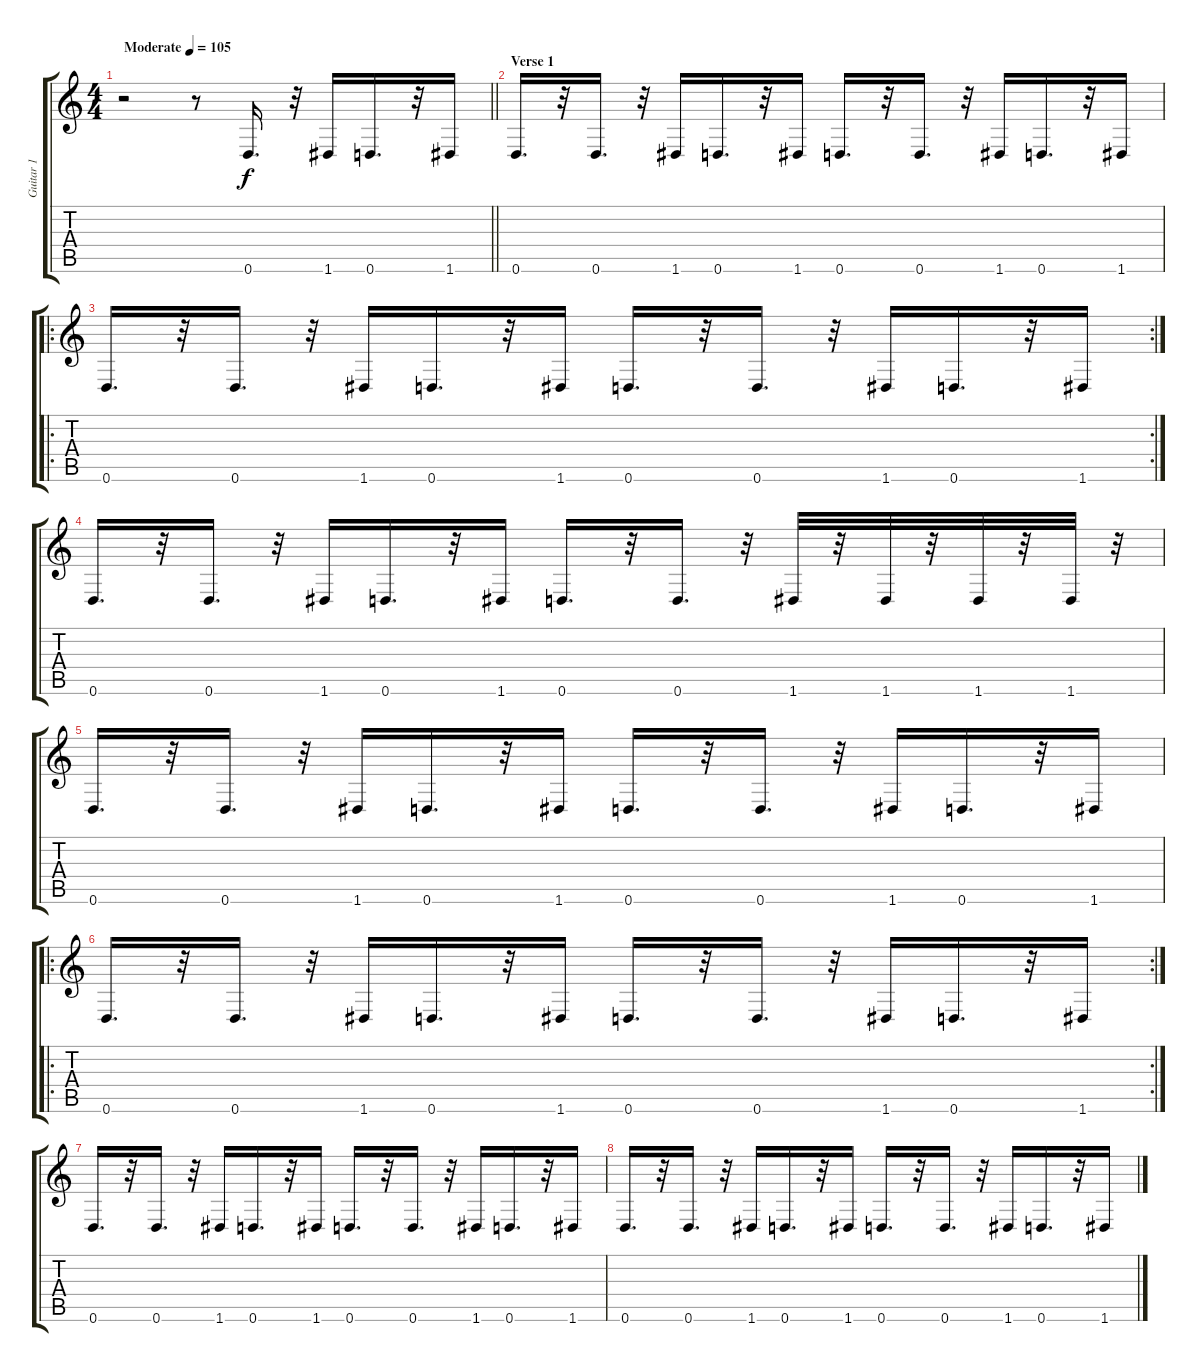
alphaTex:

\track ("Guitar 1" "Guitar 1") {instrument distortionguitar}
\staff {score tabs}
\tuning (E4 B3 G3 D3 A2 D2) {hide}
\ts (4 4)
\tempo (105 "Moderate")
\clef g2
\barLineRight lightlight
\ks c
r.2{dy f instrument distortionguitar} r.8 0.6.16{d} r.32 1.6.16 0.6.16{d} r.32 1.6.16 |
\section ("" "Verse 1")
0.6.16{d} r.32 0.6.16{d} r.32 1.6.16 0.6.16{d} r.32 1.6.16 0.6.16{d} r.32 0.6.16{d} r.32 1.6.16 0.6.16{d} r.32 1.6.16 |
\ro
\rc 2
0.6.16{d} r.32 0.6.16{d} r.32 1.6.16 0.6.16{d} r.32 1.6.16 0.6.16{d} r.32 0.6.16{d} r.32 1.6.16 0.6.16{d} r.32 1.6.16 |
0.6.16{d} r.32 0.6.16{d} r.32 1.6.16 0.6.16{d} r.32 1.6.16 0.6.16{d} r.32 0.6.16{d} r.32 1.6.32 r.32 1.6.32 r.32 1.6.32 r.32 1.6.32 r.32 |
0.6.16{d} r.32 0.6.16{d} r.32 1.6.16 0.6.16{d} r.32 1.6.16 0.6.16{d} r.32 0.6.16{d} r.32 1.6.16 0.6.16{d} r.32 1.6.16 |
\ro
\rc 2
0.6.16{d} r.32 0.6.16{d} r.32 1.6.16 0.6.16{d} r.32 1.6.16 0.6.16{d} r.32 0.6.16{d} r.32 1.6.16 0.6.16{d} r.32 1.6.16 |
0.6.16{d} r.32 0.6.16{d} r.32 1.6.16 0.6.16{d} r.32 1.6.16 0.6.16{d} r.32 0.6.16{d} r.32 1.6.16 0.6.16{d} r.32 1.6.16 |
0.6.16{d} r.32 0.6.16{d} r.32 1.6.16 0.6.16{d} r.32 1.6.16 0.6.16{d} r.32 0.6.16{d} r.32 1.6.16 0.6.16{d} r.32 1.6.16
